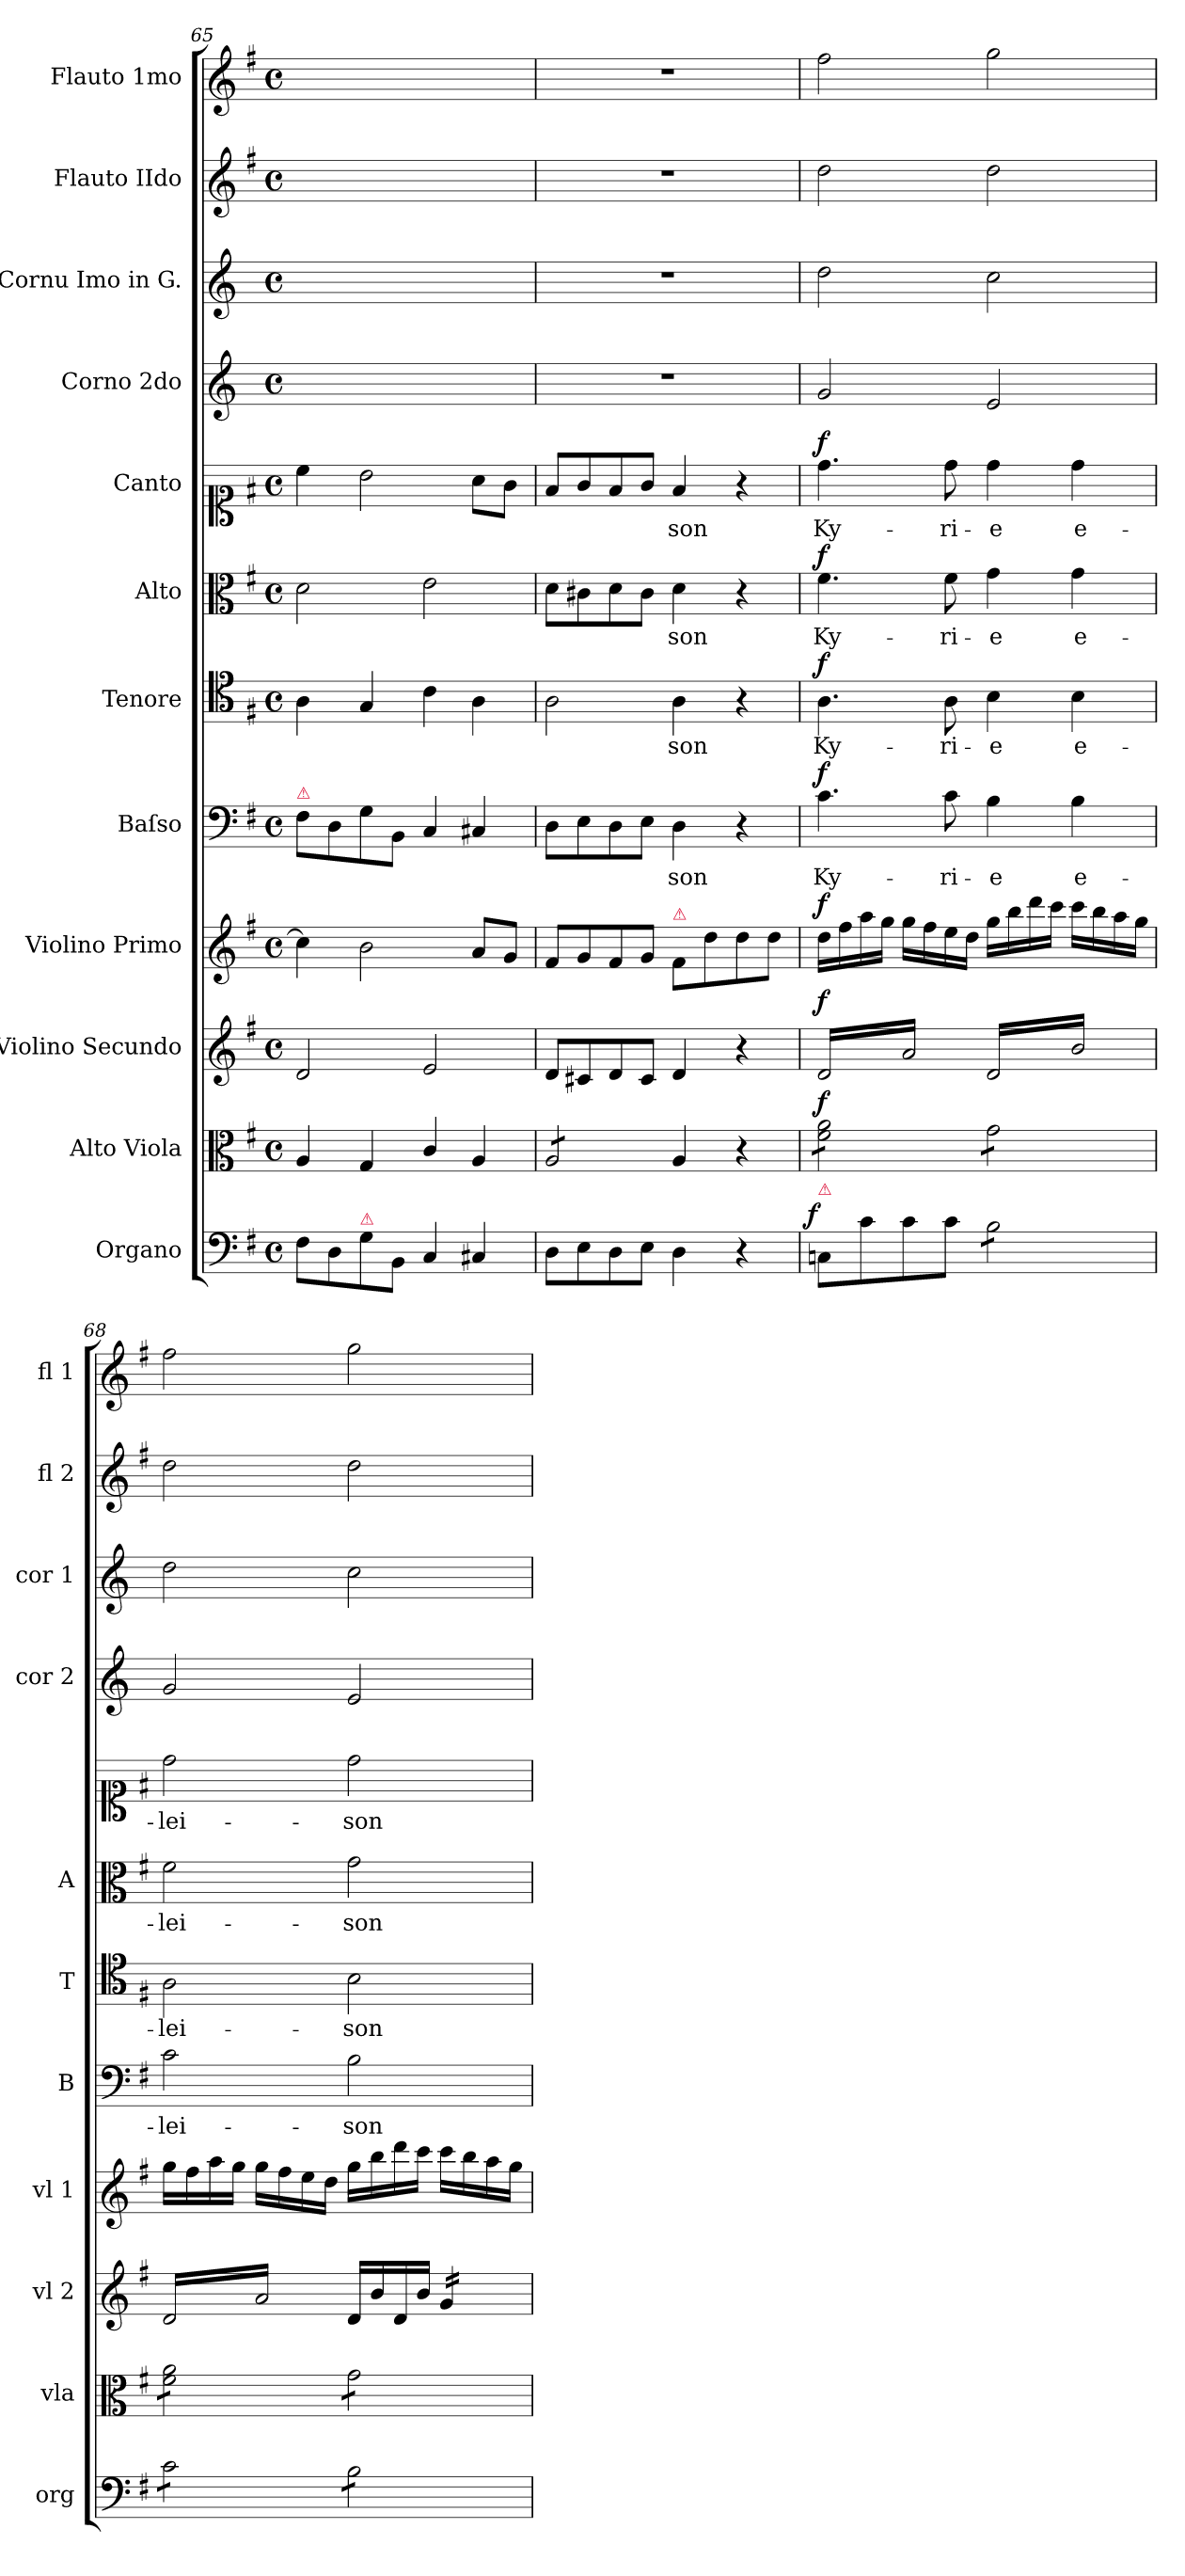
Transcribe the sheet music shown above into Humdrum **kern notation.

**kern	**dynam	**kern	**dynam	**kern	**dynam	**kern	**dynam	**kern	**text	**dynam	**kern	**text	**dynam	**kern	**text	**dynam	**kern	**text	**dynam	**kern	**kern	**kern	**kern
*part12	*part12	*part11	*part11	*part10	*part10	*part9	*part9	*part8	*part8	*part8	*part7	*part7	*part7	*part6	*part6	*part6	*part5	*part5	*part5	*part4	*part3	*part2	*part1
*staff12	*staff12	*staff11	*staff11	*staff10	*staff10	*staff9	*staff9	*staff8	*staff8	*staff8	*staff7	*staff7	*staff7	*staff6	*staff6	*staff6	*staff5	*staff5	*staff5	*staff4	*staff3	*staff2	*staff1
*I"Organo	*	*I"Alto Viola	*	*I"Violino Secundo	*	*I"Violino Primo	*	*I"Baſso	*	*	*I"Tenore	*	*	*I"Alto	*	*	*I"Canto	*	*	*I"Corno 2do	*I"Cornu Imo in G.	*I"Flauto IIdo	*I"Flauto 1mo
*I'org	*	*I'vla	*	*I'vl 2	*	*I'vl 1	*	*I'B	*	*	*I'T	*	*	*I'A	*	*	*	*	*	*I'cor 2	*I'cor 1	*I'fl 2	*I'fl 1
*clefF4	*	*clefC3	*	*clefG2	*	*clefG2	*	*clefF4	*	*	*clefC4	*	*	*clefC3	*	*	*clefC1	*	*	*clefG2	*clefG2	*clefG2	*clefG2
*	*	*	*	*	*	*	*	*	*	*	*	*	*	*	*	*	*	*	*	*ITrd3c5	*ITrd3c5	*	*
*k[f#]	*	*k[f#]	*	*k[f#]	*	*k[f#]	*	*k[f#]	*	*	*k[f#]	*	*	*k[f#]	*	*	*k[f#]	*	*	*k[f#]	*k[f#]	*k[f#]	*k[f#]
*G:	*	*G:	*	*G:	*	*G:	*	*G:	*	*	*G:	*	*	*G:	*	*	*G:	*	*	*G:	*G:	*G:	*G:
*M4/4	*	*M4/4	*	*M4/4	*	*M4/4	*	*M4/4	*	*	*M4/4	*	*	*M4/4	*	*	*M4/4	*	*	*M4/4	*M4/4	*M4/4	*M4/4
*met(c)	*	*met(c)	*	*met(c)	*	*met(c)	*	*met(c)	*	*	*met(c)	*	*	*met(c)	*	*	*met(c)	*	*	*met(c)	*met(c)	*met(c)	*met(c)
=65	=65	=65	=65	=65	=65	=65	=65	=65	=65	=65	=65	=65	=65	=65	=65	=65	=65	=65	=65	=65	=65	=65	=65
!	!	!	!	!	!	!	!	!LO:TX:a:color=crimson:t=⚠	!	!	!	!	!	!	!	!	!	!	!	!	!	!	!
8F#\L	.	4A/	.	2d/	.	4cc\]	.	8F#\L	.	.	4A\	.	.	2d\	.	.	4cc\	.	.	1ryy	1ryy	1ryy	1ryy
8D\	.	.	.	.	.	.	.	8D\	.	.	.	.	.	.	.	.	.	.	.	.	.	.	.
!LO:TX:a:color=crimson:t=⚠	!	!	!	!	!	!	!	!	!	!	!	!	!	!	!	!	!	!	!	!	!	!	!
8G\	.	4G/	.	.	.	2b\	.	8G\	.	.	4G/	.	.	.	.	.	2b\	.	.	.	.	.	.
8BB/J	.	.	.	.	.	.	.	8BB/J	.	.	.	.	.	.	.	.	.	.	.	.	.	.	.
4C/	.	4c/	.	2e/	.	.	.	4C/	.	.	4c\	.	.	2e\	.	.	.	.	.	.	.	.	.
4C#X/	.	4A/	.	.	.	8a/L	.	4C#X/	.	.	4A\	.	.	.	.	.	8a\L	.	.	.	.	.	.
.	.	.	.	.	.	8g/J	.	.	.	.	.	.	.	.	.	.	8g\J	.	.	.	.	.	.
=66	=66	=66	=66	=66	=66	=66	=66	=66	=66	=66	=66	=66	=66	=66	=66	=66	=66	=66	=66	=66	=66	=66	=66
*	*	*tremolo	*	*	*	*	*	*	*	*	*	*	*	*	*	*	*	*	*	*	*	*	*
8D\L	.	8A/L	.	8d/L	.	8f#/L	.	8D\L	.	.	2A\	.	.	8d\L	.	.	8f#/L	.	.	1r	1r	1r	1r
8E\	.	8A/	.	8c#X/	.	8g/	.	8E\	.	.	.	.	.	8c#X\	.	.	8g/	.	.	.	.	.	.
8D\	.	8A/	.	8d/	.	8f#/	.	8D\	.	.	.	.	.	8d\	.	.	8f#/	.	.	.	.	.	.
8E\J	.	8A/J	.	8c#/J	.	8g/J	.	8E\J	.	.	.	.	.	8c#\J	.	.	8g/J	.	.	.	.	.	.
*	*	*Xtremolo	*	*	*	*	*	*	*	*	*	*	*	*	*	*	*	*	*	*	*	*	*
!	!	!	!	!	!	!LO:TX:a:color=crimson:t=⚠	!	!	!	!	!	!	!	!	!	!	!	!	!	!	!	!	!
4D\	.	4A/	.	4d/	.	8f#/L	.	4D\	-son	.	4A\	-son	.	4d\	-son	.	4f#/	-son	.	.	.	.	.
.	.	.	.	.	.	8dd\	.	.	.	.	.	.	.	.	.	.	.	.	.	.	.	.	.
4r	.	4r	.	4r	.	8dd\	.	4r	.	.	4r	.	.	4r	.	.	4r	.	.	.	.	.	.
.	.	.	.	.	.	8dd\J	.	.	.	.	.	.	.	.	.	.	.	.	.	.	.	.	.
=67	=67	=67	=67	=67	=67	=67	=67	=67	=67	=67	=67	=67	=67	=67	=67	=67	=67	=67	=67	=67	=67	=67	=67
!LO:TX:a:color=crimson:t=⚠	!	!	!	!	!	!	!	!	!	!	!	!	!	!	!	!	!	!	!	!	!	!	!
!	!LO:DY:a:rj	!	!LO:DY:a	!	!LO:DY:a	!	!LO:DY:a	!	!	!LO:DY:a	!	!	!LO:DY:a	!	!	!LO:DY:a	!	!	!LO:DY:a	!	!	!	!
*	*	*tremolo	*	*	*	*	*	*	*	*	*	*	*	*	*	*	*	*	*	*	*	*	*
*	*	*	*	*tremolo	*	*	*	*	*	*	*	*	*	*	*	*	*	*	*	*	*	*	*
8Cn/L	f	8f#\ 8a\L	f	16d/LL	f	16dd\LL	f	4.c\	Ky-	f	4.A\	Ky-	f	4.f#\	Ky-	f	4.dd\	Ky-	f	2d/	2a\	2dd\	2ff#\
.	.	.	.	16a/	.	16ff#\	.	.	.	.	.	.	.	.	.	.	.	.	.	.	.	.	.
8c\	.	8f#\ 8a\	.	16d/	.	16aa\	.	.	.	.	.	.	.	.	.	.	.	.	.	.	.	.	.
.	.	.	.	16a/	.	16gg\JJ	.	.	.	.	.	.	.	.	.	.	.	.	.	.	.	.	.
8c\	.	8f#\ 8a\	.	16d/	.	16gg\LL	.	.	.	.	.	.	.	.	.	.	.	.	.	.	.	.	.
.	.	.	.	16a/	.	16ff#\	.	.	.	.	.	.	.	.	.	.	.	.	.	.	.	.	.
8c\J	.	8f#\ 8a\J	.	16d/	.	16ee\	.	8c\	-ri-	.	8A\	-ri-	.	8f#\	-ri-	.	8dd\	-ri-	.	.	.	.	.
.	.	.	.	16a/JJ	.	16dd\JJ	.	.	.	.	.	.	.	.	.	.	.	.	.	.	.	.	.
*tremolo	*	*	*	*	*	*	*	*	*	*	*	*	*	*	*	*	*	*	*	*	*	*	*
8B\L	.	8g\L	.	16d/LL	.	16gg\LL	.	4B\	-e	.	4B\	-e	.	4g\	-e	.	4dd\	-e	.	2B/	2g\	2dd\	2gg\
.	.	.	.	16b/	.	16bb\	.	.	.	.	.	.	.	.	.	.	.	.	.	.	.	.	.
8B\	.	8g\	.	16d/	.	16ddd\	.	.	.	.	.	.	.	.	.	.	.	.	.	.	.	.	.
.	.	.	.	16b/	.	16ccc\JJ	.	.	.	.	.	.	.	.	.	.	.	.	.	.	.	.	.
8B\	.	8g\	.	16d/	.	16ccc\LL	.	4B\	e-	.	4B\	e-	.	4g\	e-	.	4dd\	e-	.	.	.	.	.
.	.	.	.	16b/	.	16bb\	.	.	.	.	.	.	.	.	.	.	.	.	.	.	.	.	.
8B\J	.	8g\J	.	16d/	.	16aa\	.	.	.	.	.	.	.	.	.	.	.	.	.	.	.	.	.
.	.	.	.	16b/JJ	.	16gg\JJ	.	.	.	.	.	.	.	.	.	.	.	.	.	.	.	.	.
=68	=68	=68	=68	=68	=68	=68	=68	=68	=68	=68	=68	=68	=68	=68	=68	=68	=68	=68	=68	=68	=68	=68	=68
8c\L	.	8f#\ 8a\L	.	16d/LL	.	16gg\LL	.	2c\	-lei-	.	2A\	-lei-	.	2f#\	-lei-	.	2dd\	-lei-	.	2d/	2a\	2dd\	2ff#\
.	.	.	.	16a/	.	16ff#\	.	.	.	.	.	.	.	.	.	.	.	.	.	.	.	.	.
8c\	.	8f#\ 8a\	.	16d/	.	16aa\	.	.	.	.	.	.	.	.	.	.	.	.	.	.	.	.	.
.	.	.	.	16a/	.	16gg\JJ	.	.	.	.	.	.	.	.	.	.	.	.	.	.	.	.	.
8c\	.	8f#\ 8a\	.	16d/	.	16gg\LL	.	.	.	.	.	.	.	.	.	.	.	.	.	.	.	.	.
.	.	.	.	16a/	.	16ff#\	.	.	.	.	.	.	.	.	.	.	.	.	.	.	.	.	.
8c\J	.	8f#\ 8a\J	.	16d/	.	16ee\	.	.	.	.	.	.	.	.	.	.	.	.	.	.	.	.	.
.	.	.	.	16a/JJ	.	16dd\JJ	.	.	.	.	.	.	.	.	.	.	.	.	.	.	.	.	.
*	*	*	*	*Xtremolo	*	*	*	*	*	*	*	*	*	*	*	*	*	*	*	*	*	*	*
8B\L	.	8g\L	.	16d/LL	.	16gg\LL	.	2B\	-son	.	2B\	-son	.	2g\	-son	.	2dd\	-son	.	2B/	2g\	2dd\	2gg\
.	.	.	.	16b/	.	16bb\	.	.	.	.	.	.	.	.	.	.	.	.	.	.	.	.	.
8B\	.	8g\	.	16d/	.	16ddd\	.	.	.	.	.	.	.	.	.	.	.	.	.	.	.	.	.
.	.	.	.	16b/JJ	.	16ccc\JJ	.	.	.	.	.	.	.	.	.	.	.	.	.	.	.	.	.
*	*	*	*	*tremolo	*	*	*	*	*	*	*	*	*	*	*	*	*	*	*	*	*	*	*
8B\	.	8g\	.	16g/LL	.	16ccc\LL	.	.	.	.	.	.	.	.	.	.	.	.	.	.	.	.	.
.	.	.	.	16g/	.	16bb\	.	.	.	.	.	.	.	.	.	.	.	.	.	.	.	.	.
8B\J	.	8g\J	.	16g/	.	16aa\	.	.	.	.	.	.	.	.	.	.	.	.	.	.	.	.	.
*	*	*Xtremolo	*	*	*	*	*	*	*	*	*	*	*	*	*	*	*	*	*	*	*	*	*
*Xtremolo	*	*	*	*	*	*	*	*	*	*	*	*	*	*	*	*	*	*	*	*	*	*	*
.	.	.	.	16g/JJ	.	16gg\JJ	.	.	.	.	.	.	.	.	.	.	.	.	.	.	.	.	.
*	*	*	*	*Xtremolo	*	*	*	*	*	*	*	*	*	*	*	*	*	*	*	*	*	*	*
=	=	=	=	=	=	=	=	=	=	=	=	=	=	=	=	=	=	=	=	=	=	=	=
*-	*-	*-	*-	*-	*-	*-	*-	*-	*-	*-	*-	*-	*-	*-	*-	*-	*-	*-	*-	*-	*-	*-	*-
